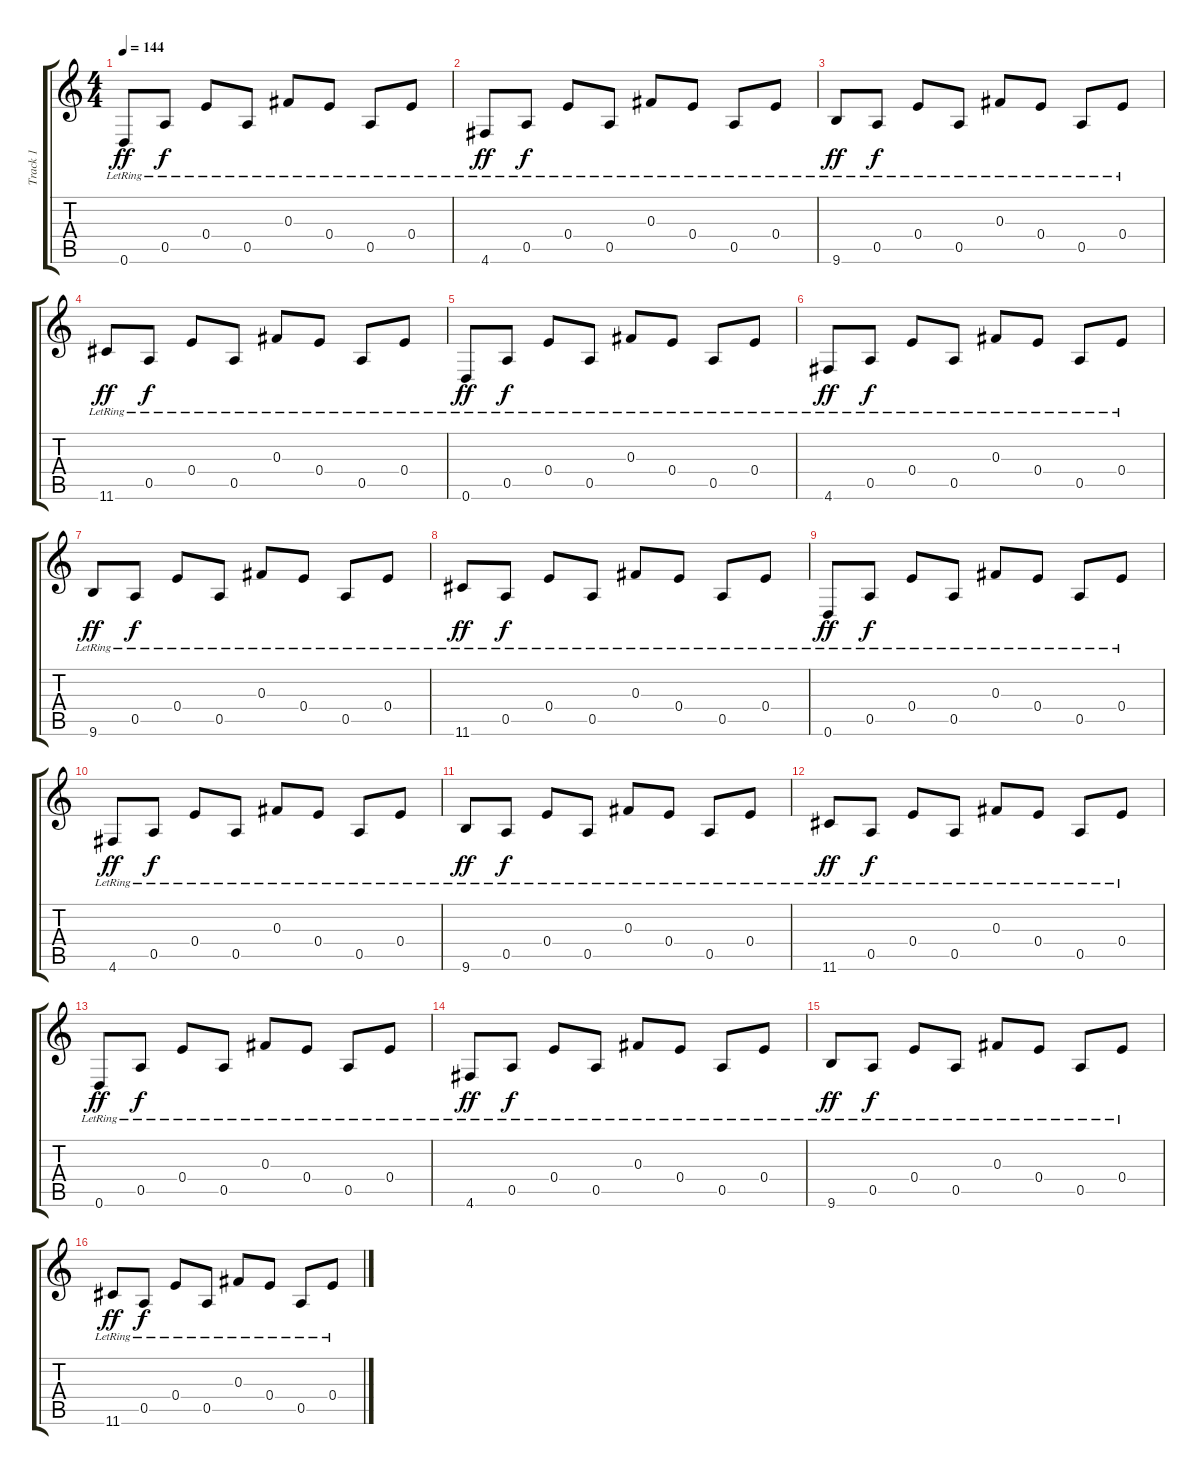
\track ("Track 1" "Track 1") {instrument electricguitarjazz}
\staff {score tabs}
\tuning (E4 B3 Gb3 E3 A2 D2) {hide}
\ts (4 4)
\tempo 144
\clef g2
\ks c
0.6{lr}.8{dy ff} 0.5{lr}.8{dy f} 0.4{lr}.8 0.5{lr}.8 0.3{lr}.8 0.4{lr}.8 0.5{lr}.8 0.4{lr}.8 |
4.6{lr}.8{dy ff} 0.5{lr}.8{dy f} 0.4{lr}.8 0.5{lr}.8 0.3{lr}.8 0.4{lr}.8 0.5{lr}.8 0.4{lr}.8 |
9.6{lr}.8{dy ff} 0.5{lr}.8{dy f} 0.4{lr}.8 0.5{lr}.8 0.3{lr}.8 0.4{lr}.8 0.5{lr}.8 0.4{lr}.8 |
11.6{lr}.8{dy ff} 0.5{lr}.8{dy f} 0.4{lr}.8 0.5{lr}.8 0.3{lr}.8 0.4{lr}.8 0.5{lr}.8 0.4{lr}.8 |
0.6{lr}.8{dy ff} 0.5{lr}.8{dy f} 0.4{lr}.8 0.5{lr}.8 0.3{lr}.8 0.4{lr}.8 0.5{lr}.8 0.4{lr}.8 |
4.6{lr}.8{dy ff} 0.5{lr}.8{dy f} 0.4{lr}.8 0.5{lr}.8 0.3{lr}.8 0.4{lr}.8 0.5{lr}.8 0.4{lr}.8 |
9.6{lr}.8{dy ff} 0.5{lr}.8{dy f} 0.4{lr}.8 0.5{lr}.8 0.3{lr}.8 0.4{lr}.8 0.5{lr}.8 0.4{lr}.8 |
11.6{lr}.8{dy ff} 0.5{lr}.8{dy f} 0.4{lr}.8 0.5{lr}.8 0.3{lr}.8 0.4{lr}.8 0.5{lr}.8 0.4{lr}.8 |
0.6{lr}.8{dy ff} 0.5{lr}.8{dy f} 0.4{lr}.8 0.5{lr}.8 0.3{lr}.8 0.4{lr}.8 0.5{lr}.8 0.4{lr}.8 |
4.6{lr}.8{dy ff} 0.5{lr}.8{dy f} 0.4{lr}.8 0.5{lr}.8 0.3{lr}.8 0.4{lr}.8 0.5{lr}.8 0.4{lr}.8 |
9.6{lr}.8{dy ff} 0.5{lr}.8{dy f} 0.4{lr}.8 0.5{lr}.8 0.3{lr}.8 0.4{lr}.8 0.5{lr}.8 0.4{lr}.8 |
11.6{lr}.8{dy ff} 0.5{lr}.8{dy f} 0.4{lr}.8 0.5{lr}.8 0.3{lr}.8 0.4{lr}.8 0.5{lr}.8 0.4{lr}.8 |
0.6{lr}.8{dy ff} 0.5{lr}.8{dy f} 0.4{lr}.8 0.5{lr}.8 0.3{lr}.8 0.4{lr}.8 0.5{lr}.8 0.4{lr}.8 |
4.6{lr}.8{dy ff} 0.5{lr}.8{dy f} 0.4{lr}.8 0.5{lr}.8 0.3{lr}.8 0.4{lr}.8 0.5{lr}.8 0.4{lr}.8 |
9.6{lr}.8{dy ff} 0.5{lr}.8{dy f} 0.4{lr}.8 0.5{lr}.8 0.3{lr}.8 0.4{lr}.8 0.5{lr}.8 0.4{lr}.8 |
11.6{lr}.8{dy ff} 0.5{lr}.8{dy f} 0.4{lr}.8 0.5{lr}.8 0.3{lr}.8 0.4{lr}.8 0.5{lr}.8 0.4{lr}.8
